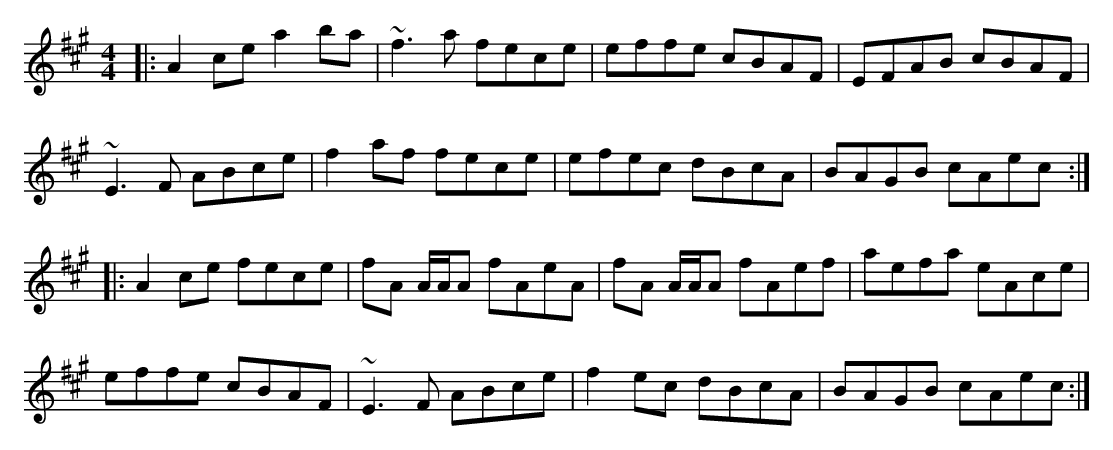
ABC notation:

X:1
M:4/4
K:A
|:A2ce a2ba|~f3a fece|effe cBAF|EFAB cBAF|
~E3F ABce|f2af fece|efec dBcA|BAGB cAec:|
|:A2ce fece|fA A/A/A fAeA|fA A/A/A fAef|aefa eAce|
effe cBAF|~E3F ABce|f2ec dBcA|BAGB cAec:|
